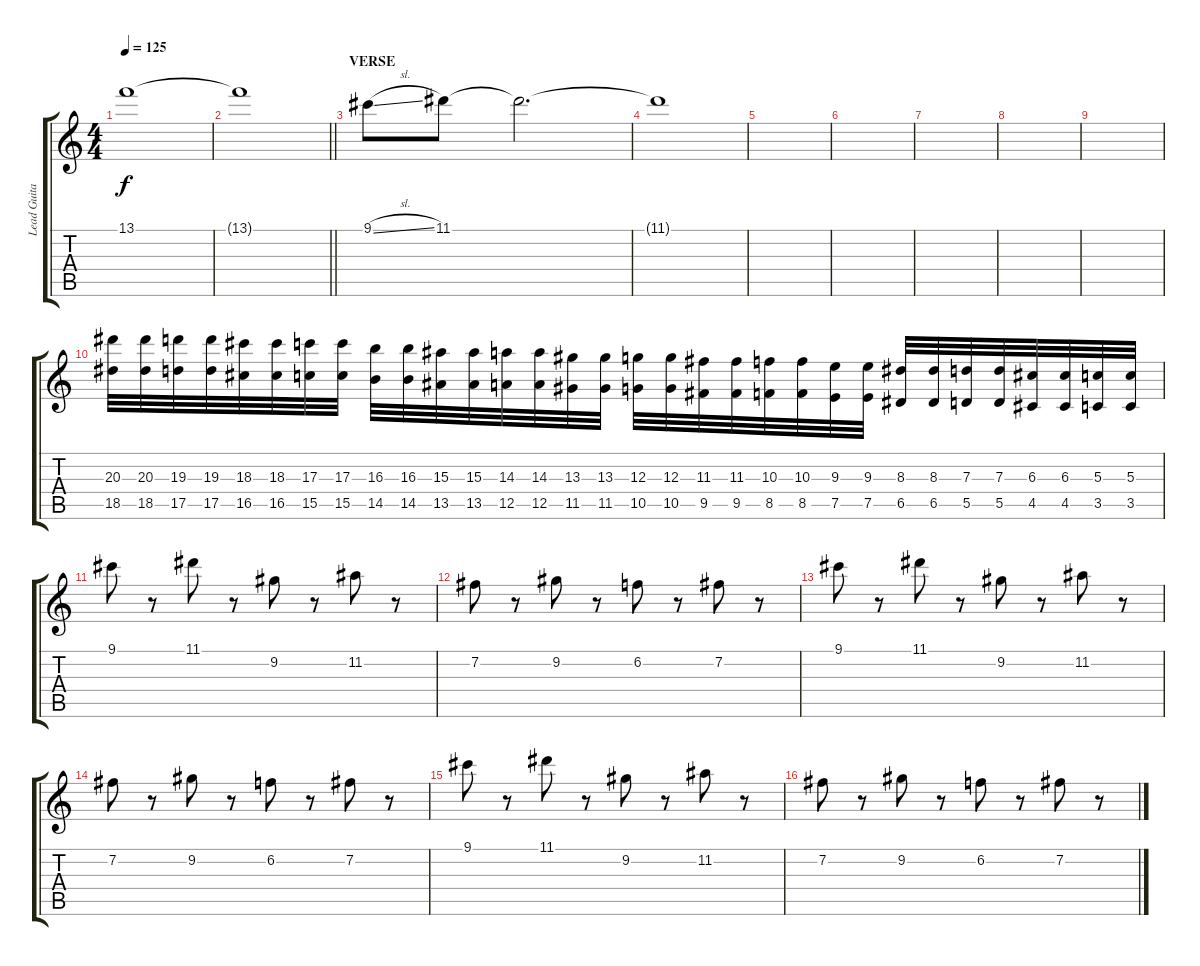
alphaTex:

\track ("Lead Guitar" "Lead Guita") {instrument overdrivenguitar}
\staff {score tabs}
\tuning (E4 B3 G3 D3 A2 E2) {hide}
\ts (4 4)
\tempo 125
\clef g2
\ks c
13.1.1{dy f} |
\barLineRight lightlight
13.1{t}.1 |
\section ("" "VERSE")
9.1{sl}.8 11.1.8 11.1{t}.2{d} |
11.1{t}.1 |
|
|
|
|
|
(20.3 18.5).32 (20.3 18.5).32 (19.3 17.5).32 (19.3 17.5).32 (18.3 16.5).32 (18.3 16.5).32 (17.3 15.5).32 (17.3 15.5).32 (16.3 14.5).32 (16.3 14.5).32 (15.3 13.5).32 (15.3 13.5).32 (14.3 12.5).32 (14.3 12.5).32 (13.3 11.5).32 (13.3 11.5).32 (12.3 10.5).32 (12.3 10.5).32 (11.3 9.5).32 (11.3 9.5).32 (10.3 8.5).32 (10.3 8.5).32 (9.3 7.5).32 (9.3 7.5).32 (8.3 6.5).32 (8.3 6.5).32 (7.3 5.5).32 (7.3 5.5).32 (6.3 4.5).32 (6.3 4.5).32 (5.3 3.5).32 (5.3 3.5).32 |
9.1.8 r.8 11.1.8 r.8 9.2.8 r.8 11.2.8 r.8 |
7.2.8 r.8 9.2.8 r.8 6.2.8 r.8 7.2.8 r.8 |
9.1.8 r.8 11.1.8 r.8 9.2.8 r.8 11.2.8 r.8 |
7.2.8 r.8 9.2.8 r.8 6.2.8 r.8 7.2.8 r.8 |
9.1.8 r.8 11.1.8 r.8 9.2.8 r.8 11.2.8 r.8 |
7.2.8 r.8 9.2.8 r.8 6.2.8 r.8 7.2.8 r.8
